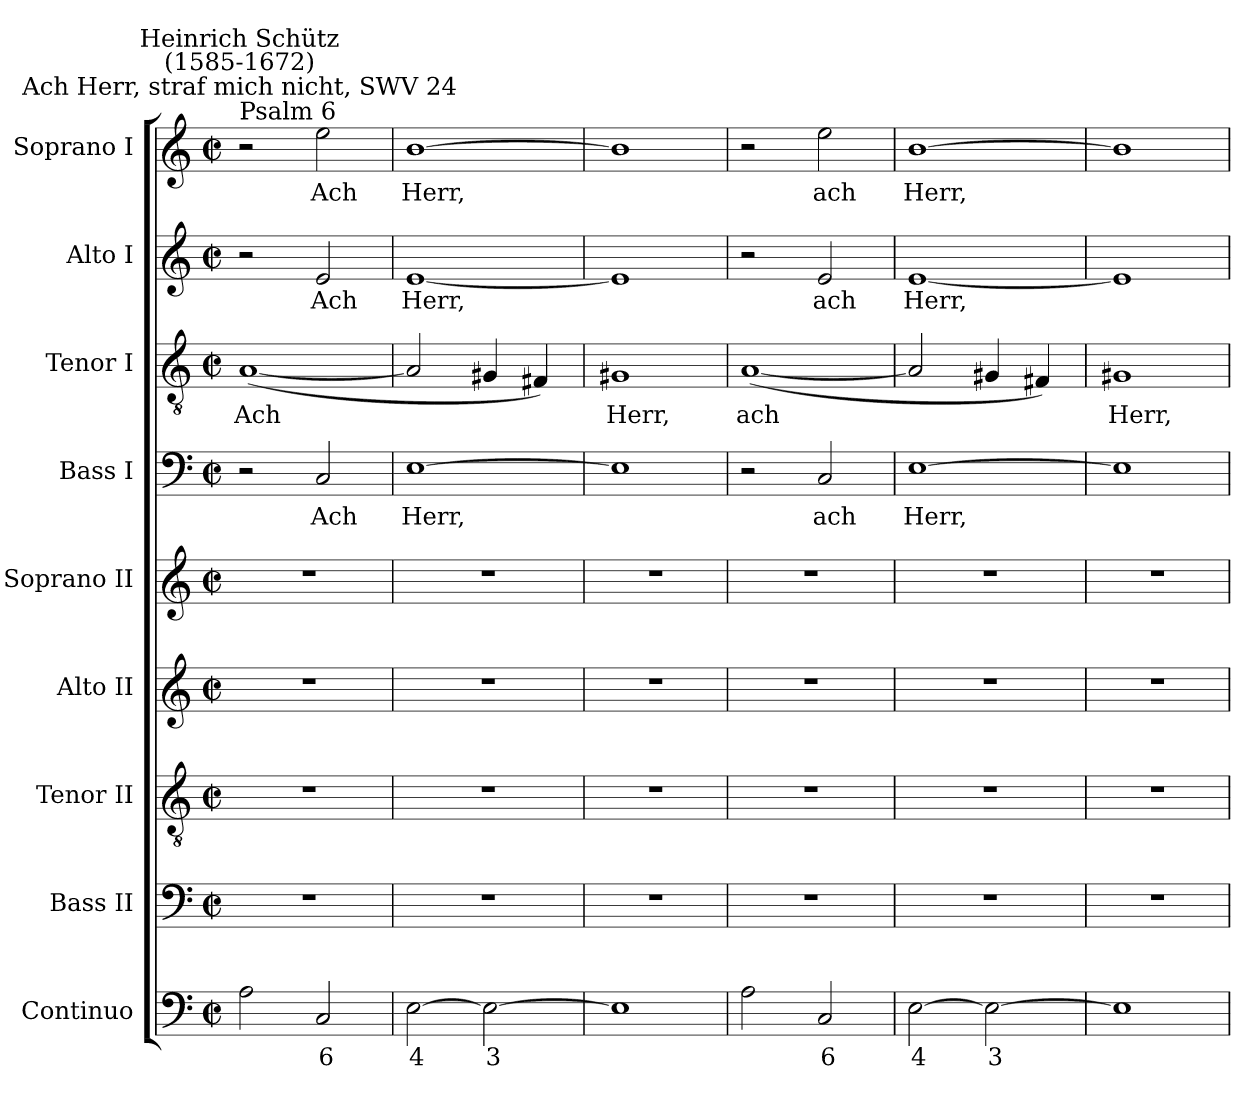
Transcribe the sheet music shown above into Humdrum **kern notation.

**kern	**text	**kern	**kern	**kern	**kern	**kern	**text	**kern	**text	**kern	**text	**kern	**text
*part9	*part9	*part8	*part7	*part6	*part5	*part4	*part4	*part3	*part3	*part2	*part2	*part1	*part1
*staff9	*staff9	*staff8	*staff7	*staff6	*staff5	*staff4	*staff4	*staff3	*staff3	*staff2	*staff2	*staff1	*staff1
*I"Continuo	*	*I"Bass II	*I"Tenor II	*I"Alto II	*I"Soprano II	*I"Bass I	*	*I"Tenor I	*	*I"Alto I	*	*I"Soprano I	*
*	*	*I'B II	*I'T II	*I'A II	*I'S II	*I'B I	*	*I'T I	*	*I'A I	*	*I'S I	*
*clefF4	*	*clefF4	*clefGv2	*clefG2	*clefG2	*clefF4	*	*clefGv2	*	*clefG2	*	*clefG2	*
*k[]	*	*k[]	*k[]	*k[]	*k[]	*k[]	*	*k[]	*	*k[]	*	*k[]	*
*C:	*	*C:	*C:	*C:	*C:	*C:	*	*C:	*	*C:	*	*C:	*
*M2/2	*	*M2/2	*M2/2	*M2/2	*M2/2	*M2/2	*	*M2/2	*	*M2/2	*	*M2/2	*
*met(c|)	*	*met(c|)	*met(c|)	*met(c|)	*met(c|)	*met(c|)	*	*met(c|)	*	*met(c|)	*	*met(c|)	*
=1	=1	=1	=1	=1	=1	=1	=1	=1	=1	=1	=1	=1	=1
!	!	!	!	!	!	!	!	!	!	!	!	!LO:TX:a:t=Psalm 6	!
!	!	!	!	!	!	!	!	!	!	!	!	!LO:TX:a:cj:t=Ach Herr, straf mich nicht, SWV 24	!
!	!	!	!	!	!	!	!	!	!	!	!	!LO:TX:a:cj:t=Heinrich Schütz\n(1585-1672)	!
!	!	!	!	!	!	!	!	!	!LO:LY:b	!	!	!	!
2A	.	1r	1r	1r	1r	2r	.	(<[1A	Ach	2r	.	2r	.
!	!LO:LY:b	!	!	!	!	!	!LO:LY:b	!	!	!	!LO:LY:b	!	!LO:LY:b
2C	6	.	.	.	.	2C	Ach	.	.	2e	Ach	2ee	Ach
=2	=2	=2	=2	=2	=2	=2	=2	=2	=2	=2	=2	=2	=2
!	!LO:LY:b	!	!	!	!	!	!LO:LY:b	!	!	!	!LO:LY:b	!	!LO:LY:b
[2E	4	1r	1r	1r	1r	[1E	Herr,	2A]	.	[1e	Herr,	[1b	Herr,
!	!LO:LY:b	!	!	!	!	!	!	!	!	!	!	!	!
2E_	3	.	.	.	.	.	.	4G#X	.	.	.	.	.
.	.	.	.	.	.	.	.	4F#X)	.	.	.	.	.
=3	=3	=3	=3	=3	=3	=3	=3	=3	=3	=3	=3	=3	=3
!	!	!	!	!	!	!	!	!	!LO:LY:b	!	!	!	!
1E]	.	1r	1r	1r	1r	1E]	.	1G#X	Herr,	1e]	.	1b]	.
=4	=4	=4	=4	=4	=4	=4	=4	=4	=4	=4	=4	=4	=4
!	!	!	!	!	!	!	!	!	!LO:LY:b	!	!	!	!
2A	.	1r	1r	1r	1r	2r	.	(<[1A	ach	2r	.	2r	.
!	!LO:LY:b	!	!	!	!	!	!LO:LY:b	!	!	!	!LO:LY:b	!	!LO:LY:b
2C	6	.	.	.	.	2C	ach	.	.	2e	ach	2ee	ach
=5	=5	=5	=5	=5	=5	=5	=5	=5	=5	=5	=5	=5	=5
!	!LO:LY:b	!	!	!	!	!	!LO:LY:b	!	!	!	!LO:LY:b	!	!LO:LY:b
[2E	4	1r	1r	1r	1r	[1E	Herr,	2A]	.	[1e	Herr,	[1b	Herr,
!	!LO:LY:b	!	!	!	!	!	!	!	!	!	!	!	!
2E_	3	.	.	.	.	.	.	4G#X	.	.	.	.	.
.	.	.	.	.	.	.	.	4F#X)	.	.	.	.	.
=6	=6	=6	=6	=6	=6	=6	=6	=6	=6	=6	=6	=6	=6
!	!	!	!	!	!	!	!	!	!LO:LY:b	!	!	!	!
1E]	.	1r	1r	1r	1r	1E]	.	1G#X	Herr,	1e]	.	1b]	.
=	=	=	=	=	=	=	=	=	=	=	=	=	=
*-	*-	*-	*-	*-	*-	*-	*-	*-	*-	*-	*-	*-	*-
